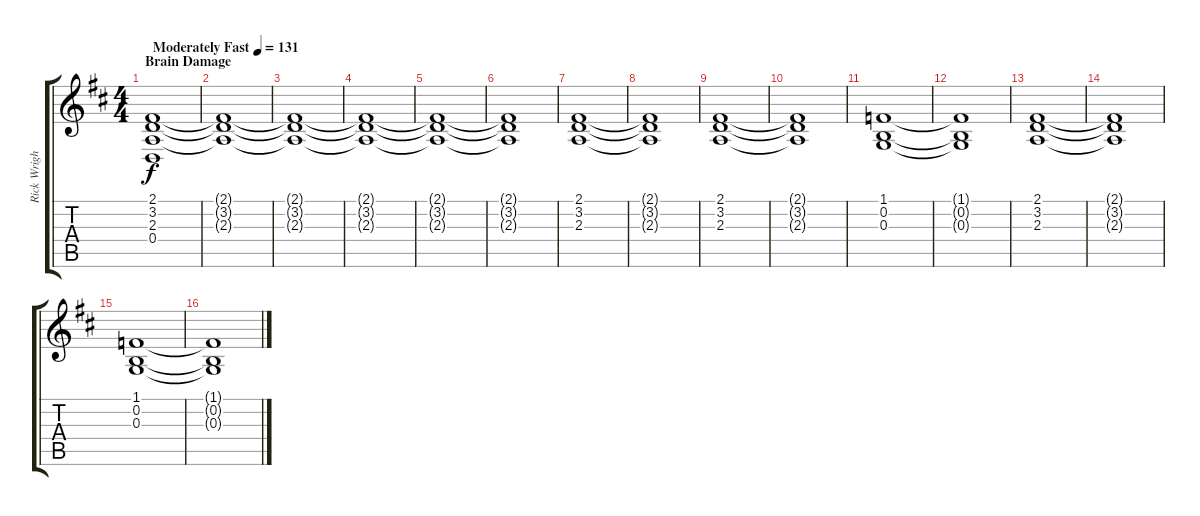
\track ("Rick Wright" "Rick Wrigh") {instrument drawbarorgan}
\staff {score tabs}
\tuning (E4 B3 G3 D3 A2 E2) {hide}
\ts (4 4)
\section ("" "Brain Damage")
\tempo (131 "Moderately Fast")
\clef g2
\ks d
(2.1 3.2 2.3 0.4).1{dy f instrument drawbarorgan} |
(2.1{t} 3.2{t} 2.3{t}).1 |
(2.1{t} 3.2{t} 2.3{t}).1 |
(2.1{t} 3.2{t} 2.3{t}).1 |
(2.1{t} 3.2{t} 2.3{t}).1 |
(2.1{t} 3.2{t} 2.3{t}).1 |
(2.1 3.2 2.3).1 |
(2.1{t} 3.2{t} 2.3{t}).1 |
(2.1 3.2 2.3).1 |
(2.1{t} 3.2{t} 2.3{t}).1 |
(1.1 0.2 0.3).1 |
(1.1{t} 0.2{t} 0.3{t}).1 |
(2.1 3.2 2.3).1 |
(2.1{t} 3.2{t} 2.3{t}).1 |
(1.1 0.2 0.3).1 |
(1.1{t} 0.2{t} 0.3{t}).1
